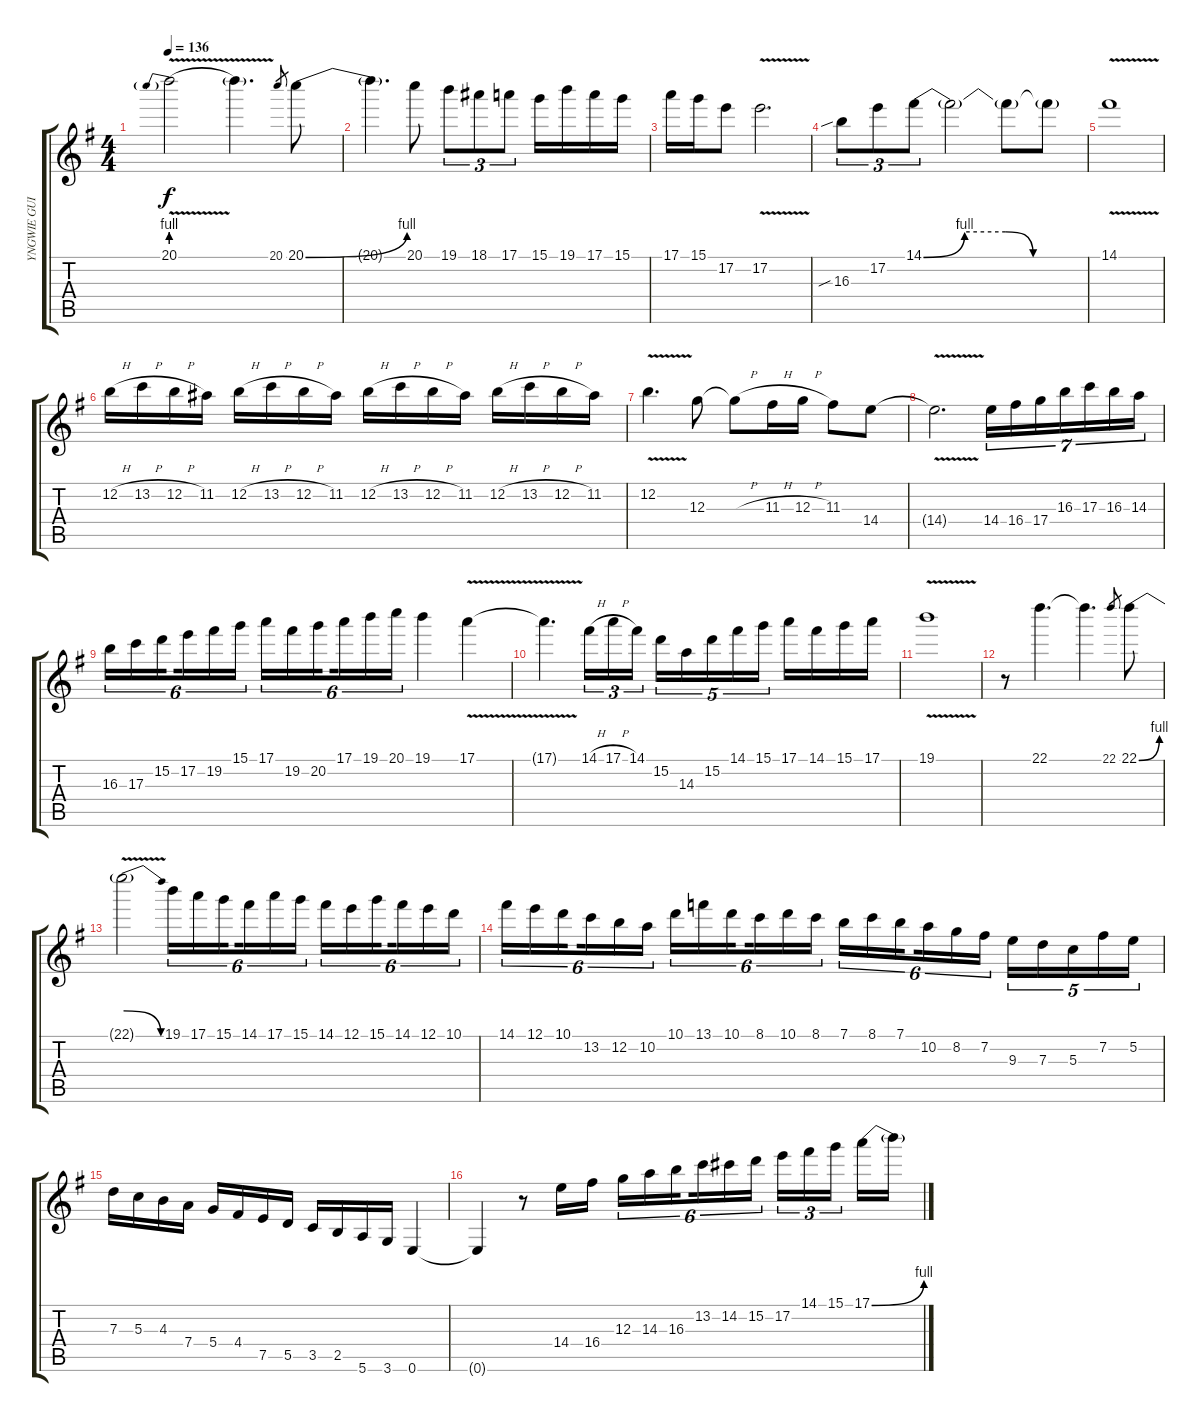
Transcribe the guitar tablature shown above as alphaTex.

\track ("YNGWIE GUITAR 2" "YNGWIE GUI") {instrument overdrivenguitar}
\staff {score tabs}
\tuning (E4 B3 G3 D3 A2 E2) {hide}
\ts (4 4)
\tempo 136
\clef g2
\ks eminor
20.1{be (prebend 0 4 60 4) v t}.2{dy f} 20.1{t}.4{d} 20.1.8{gr} 20.1{be (bend 0 0 60 4)}.8 |
20.1{t}.4{d} 20.1.8 19.1.8{tu (3 2)} 18.1.8{tu (3 2)} 17.1.8{tu (3 2)} 15.1.16 19.1.16 17.1.16 15.1.16 |
17.1.16 15.1.16 17.2.8 17.2{v}.2{d} |
16.3{sib}.8{tu (3 2)} 17.2.8{tu (3 2)} 14.1{be (custom 0 0 15 4 30 4 40 0 45 0 50 0 60 0)}.8{tu (3 2)} 14.1{t}.2 14.1{t}.8 14.1{t}.8 |
14.1{v}.1 |
12.2{h}.16 13.2{h}.16 12.2{h}.16 11.2.16 12.2{h}.16 13.2{h}.16 12.2{h}.16 11.2.16 12.2{h}.16 13.2{h}.16 12.2{h}.16 11.2.16 12.2{h}.16 13.2{h}.16 12.2{h}.16 11.2.16 |
12.2{v}.4{d} 12.3.8 12.3{h t}.8 11.3{h}.16 12.3{h}.16 11.3.8 14.4.8 |
14.4{v t}.2{d} 14.4.16{tu (7 4)} 16.4.16{tu (7 4)} 17.4.16{tu (7 4)} 16.3.16{tu (7 4)} 17.3.16{tu (7 4)} 16.3.16{tu (7 4)} 14.3.16{tu (7 4)} |
16.3.16{tu (6 4)} 17.3.16{tu (6 4)} 15.2.16{tu (6 4) beam splitsecondary} 17.2.16{tu (6 4)} 19.2.16{tu (6 4)} 15.1.16{tu (6 4)} 17.1.16{tu (6 4)} 19.2.16{tu (6 4)} 20.2.16{tu (6 4) beam splitsecondary} 17.1.16{tu (6 4)} 19.1.16{tu (6 4)} 20.1.16{tu (6 4)} 19.1.4 17.1{v}.4 |
17.1{t}.4{d} 14.1{h}.16{tu (3 2)} 17.1{h}.16{tu (3 2)} 14.1.16{tu (3 2)} 15.2.16{tu (5 4)} 14.3.16{tu (5 4)} 15.2.16{tu (5 4)} 14.1.16{tu (5 4)} 15.1.16{tu (5 4)} 17.1.16 14.1.16 15.1.16 17.1.16 |
19.1{v}.1 |
r.8 22.1.4{d} 22.1{t}.4{d} 22.1.8{gr} 22.1{be (bend 0 0 60 4)}.8 |
22.1{be (release 0 4 60 0) v t}.2 19.1.16{tu (6 4)} 17.1.16{tu (6 4)} 15.1.16{tu (6 4) beam splitsecondary} 14.1.16{tu (6 4)} 17.1.16{tu (6 4)} 15.1.16{tu (6 4)} 14.1.16{tu (6 4)} 12.1.16{tu (6 4)} 15.1.16{tu (6 4) beam splitsecondary} 14.1.16{tu (6 4)} 12.1.16{tu (6 4)} 10.1.16{tu (6 4)} |
14.1.16{tu (6 4)} 12.1.16{tu (6 4)} 10.1.16{tu (6 4) beam splitsecondary} 13.2.16{tu (6 4)} 12.2.16{tu (6 4)} 10.2.16{tu (6 4)} 10.1.16{tu (6 4)} 13.1.16{tu (6 4)} 10.1.16{tu (6 4) beam splitsecondary} 8.1.16{tu (6 4)} 10.1.16{tu (6 4)} 8.1.16{tu (6 4)} 7.1.16{tu (6 4)} 8.1.16{tu (6 4)} 7.1.16{tu (6 4) beam splitsecondary} 10.2.16{tu (6 4)} 8.2.16{tu (6 4)} 7.2.16{tu (6 4)} 9.3.16{tu (5 4)} 7.3.16{tu (5 4)} 5.3.16{tu (5 4)} 7.2.16{tu (5 4)} 5.2.16{tu (5 4)} |
7.3.16 5.3.16 4.3.16 7.4.16 5.4.16 4.4.16 7.5.16 5.5.16 3.5.16 2.5.16 5.6.16 3.6.16 0.6.4 |
0.6{t}.4 r.8 14.4.16 16.4.16 12.3.16{tu (6 4)} 14.3.16{tu (6 4)} 16.3.16{tu (6 4) beam splitsecondary} 13.2.16{tu (6 4)} 14.2.16{tu (6 4)} 15.2.16{tu (6 4)} 17.2.16{tu (3 2)} 14.1.16{tu (3 2)} 15.1.16{tu (3 2) beam splitsecondary} 17.1{be (bend 0 0 60 4)}.16 17.1{t}.16
